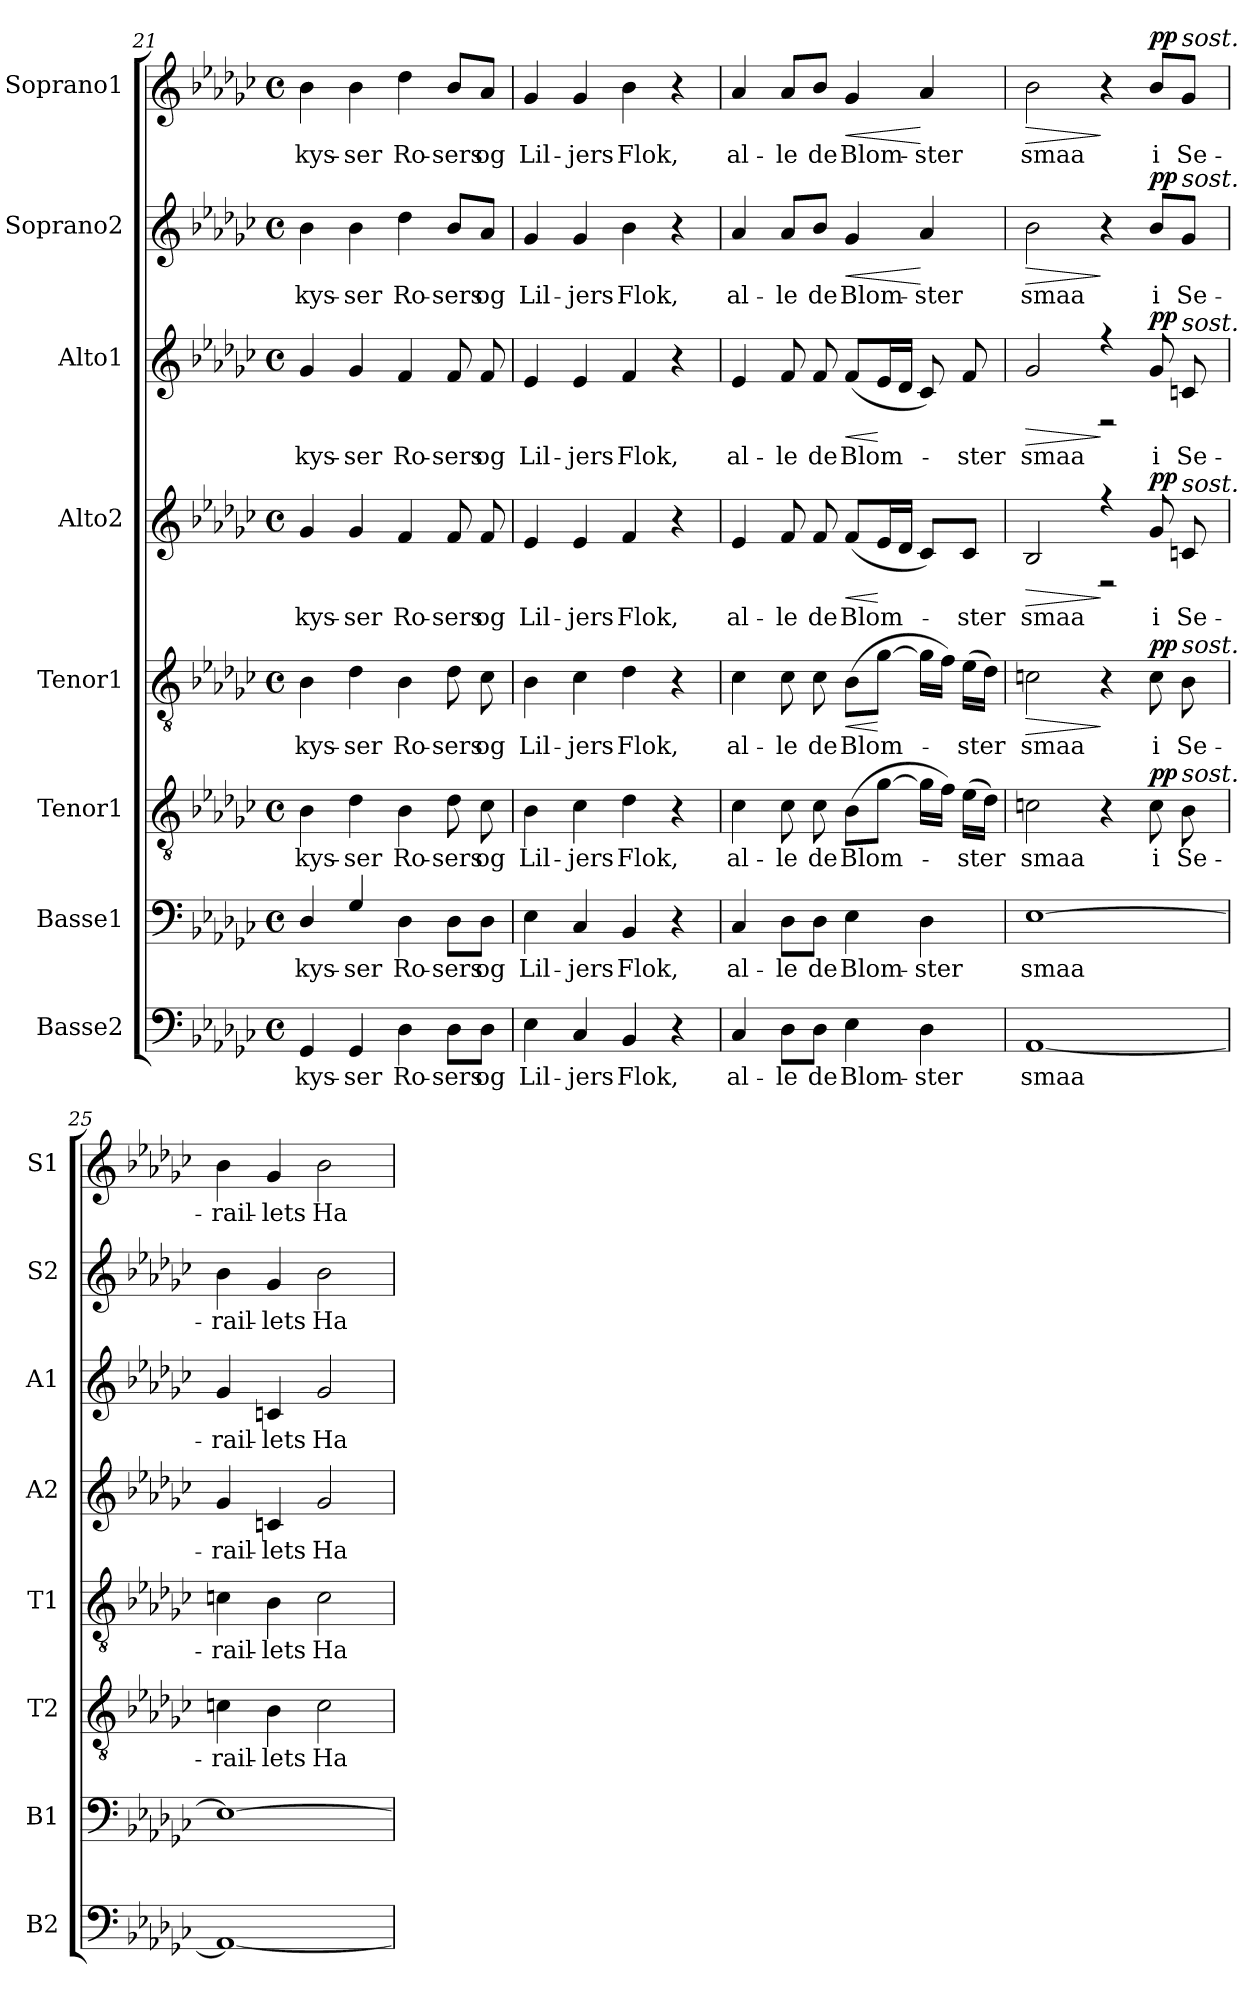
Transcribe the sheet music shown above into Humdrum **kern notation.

**kern	**text	**dynam	**kern	**text	**dynam	**kern	**text	**dynam	**kern	**text	**dynam	**kern	**text	**dynam	**kern	**text	**dynam	**kern	**text	**dynam	**kern	**text	**dynam
*part8	*part8	*part8	*part7	*part7	*part7	*part6	*part6	*part6	*part5	*part5	*part5	*part4	*part4	*part4	*part3	*part3	*part3	*part2	*part2	*part2	*part1	*part1	*part1
*staff8	*staff8	*staff8	*staff7	*staff7	*staff7	*staff6	*staff6	*staff6	*staff5	*staff5	*staff5	*staff4	*staff4	*staff4	*staff3	*staff3	*staff3	*staff2	*staff2	*staff2	*staff1	*staff1	*staff1
*I"Basse2	*	*	*I"Basse1	*	*	*I"Tenor1	*	*	*I"Tenor1	*	*	*I"Alto2	*	*	*I"Alto1	*	*	*I"Soprano2	*	*	*I"Soprano1	*	*
*I'B2	*	*	*I'B1	*	*	*I'T2	*	*	*I'T1	*	*	*I'A2	*	*	*I'A1	*	*	*I'S2	*	*	*I'S1	*	*
*clefF4	*	*	*clefF4	*	*	*clefGv2	*	*	*clefGv2	*	*	*clefG2	*	*	*clefG2	*	*	*clefG2	*	*	*clefG2	*	*
*k[b-e-a-d-g-c-]	*	*	*k[b-e-a-d-g-c-]	*	*	*k[b-e-a-d-g-c-]	*	*	*k[b-e-a-d-g-c-]	*	*	*k[b-e-a-d-g-c-]	*	*	*k[b-e-a-d-g-c-]	*	*	*k[b-e-a-d-g-c-]	*	*	*k[b-e-a-d-g-c-]	*	*
*M4/4	*	*	*M4/4	*	*	*M4/4	*	*	*M4/4	*	*	*M4/4	*	*	*M4/4	*	*	*M4/4	*	*	*M4/4	*	*
*met(c)	*	*	*met(c)	*	*	*met(c)	*	*	*met(c)	*	*	*met(c)	*	*	*met(c)	*	*	*met(c)	*	*	*met(c)	*	*
=21	=21	=21	=21	=21	=21	=21	=21	=21	=21	=21	=21	=21	=21	=21	=21	=21	=21	=21	=21	=21	=21	=21	=21
!	!LO:LY:b	!	!	!LO:LY:b	!	!	!LO:LY:b	!	!	!LO:LY:b	!	!	!LO:LY:b	!	!	!LO:LY:b	!	!	!LO:LY:b	!	!	!LO:LY:b	!
4GG-/	kys-	.	4D-/	kys-	.	4B-\	kys-	.	4B-\	kys-	.	4g-/	kys-	.	4g-/	kys-	.	4b-\	kys-	.	4b-\	kys-	.
!	!LO:LY:b	!	!	!LO:LY:b	!	!	!LO:LY:b	!	!	!LO:LY:b	!	!	!LO:LY:b	!	!	!LO:LY:b	!	!	!LO:LY:b	!	!	!LO:LY:b	!
4GG-/	-ser	.	4G-/	-ser	.	4d-\	-ser	.	4d-\	-ser	.	4g-/	-ser	.	4g-/	-ser	.	4b-\	-ser	.	4b-\	-ser	.
!	!LO:LY:b	!	!	!LO:LY:b	!	!	!LO:LY:b	!	!	!LO:LY:b	!	!	!LO:LY:b	!	!	!LO:LY:b	!	!	!LO:LY:b	!	!	!LO:LY:b	!
4D-\	Ro-	.	4D-\	Ro-	.	4B-\	Ro-	.	4B-\	Ro-	.	4f/	Ro-	.	4f/	Ro-	.	4dd-\	Ro-	.	4dd-\	Ro-	.
!	!LO:LY:b	!	!	!LO:LY:b	!	!	!LO:LY:b	!	!	!LO:LY:b	!	!	!LO:LY:b	!	!	!LO:LY:b	!	!	!LO:LY:b	!	!	!LO:LY:b	!
8D-\L	-sers	.	8D-\L	-sers	.	8d-\	-sers	.	8d-\	-sers	.	8f/	-sers	.	8f/	-sers	.	8b-/L	-sers	.	8b-/L	-sers	.
!	!LO:LY:b	!	!	!LO:LY:b	!	!	!LO:LY:b	!	!	!LO:LY:b	!	!	!LO:LY:b	!	!	!LO:LY:b	!	!	!LO:LY:b	!	!	!LO:LY:b	!
8D-\J	og	.	8D-\J	og	.	8c-\	og	.	8c-\	og	.	8f/	og	.	8f/	og	.	8a-/J	og	.	8a-/J	og	.
=22	=22	=22	=22	=22	=22	=22	=22	=22	=22	=22	=22	=22	=22	=22	=22	=22	=22	=22	=22	=22	=22	=22	=22
!	!LO:LY:b	!	!	!LO:LY:b	!	!	!LO:LY:b	!	!	!LO:LY:b	!	!	!LO:LY:b	!	!	!LO:LY:b	!	!	!LO:LY:b	!	!	!LO:LY:b	!
4E-\	Lil-	.	4E-\	Lil-	.	4B-\	Lil-	.	4B-\	Lil-	.	4e-/	Lil-	.	4e-/	Lil-	.	4g-/	Lil-	.	4g-/	Lil-	.
!	!LO:LY:b	!	!	!LO:LY:b	!	!	!LO:LY:b	!	!	!LO:LY:b	!	!	!LO:LY:b	!	!	!LO:LY:b	!	!	!LO:LY:b	!	!	!LO:LY:b	!
4C-/	-jers	.	4C-/	-jers	.	4c-\	-jers	.	4c-\	-jers	.	4e-/	-jers	.	4e-/	-jers	.	4g-/	-jers	.	4g-/	-jers	.
!	!LO:LY:b	!	!	!LO:LY:b	!	!	!LO:LY:b	!	!	!LO:LY:b	!	!	!LO:LY:b	!	!	!LO:LY:b	!	!	!LO:LY:b	!	!	!LO:LY:b	!
4BB-/	Flok,	.	4BB-/	Flok,	.	4d-\	Flok,	.	4d-\	Flok,	.	4f/	Flok,	.	4f/	Flok,	.	4b-\	Flok,	.	4b-\	Flok,	.
4r	.	.	4r	.	.	4r	.	.	4r	.	.	4r	.	.	4r	.	.	4r	.	.	4r	.	.
=23	=23	=23	=23	=23	=23	=23	=23	=23	=23	=23	=23	=23	=23	=23	=23	=23	=23	=23	=23	=23	=23	=23	=23
!	!LO:LY:b	!	!	!LO:LY:b	!	!	!LO:LY:b	!	!	!LO:LY:b	!	!	!LO:LY:b	!	!	!LO:LY:b	!	!	!LO:LY:b	!	!	!LO:LY:b	!
4C-/	al-	.	4C-/	al-	.	4c-\	al-	.	4c-\	al-	.	4e-/	al-	.	4e-/	al-	.	4a-/	al-	.	4a-/	al-	.
!	!LO:LY:b	!	!	!LO:LY:b	!	!	!LO:LY:b	!	!	!LO:LY:b	!	!	!LO:LY:b	!	!	!LO:LY:b	!	!	!LO:LY:b	!	!	!LO:LY:b	!
8D-\L	-le	.	8D-\L	-le	.	8c-\	-le	.	8c-\	-le	.	8f/	-le	.	8f/	-le	.	8a-/L	-le	.	8a-/L	-le	.
!	!LO:LY:b	!	!	!LO:LY:b	!	!	!LO:LY:b	!LO:DY:a	!	!LO:LY:b	!LO:DY:a	!	!LO:LY:b	!	!	!LO:LY:b	!	!	!LO:LY:b	!	!	!LO:LY:b	!
8D-\J	de	.	8D-\J	de	.	8c-\	de	other-dynamics	8c-\	de	other-dynamics	8f/	de	.	8f/	de	.	8b-/J	de	.	8b-/J	de	.
!	!LO:LY:b	!LO:DY:a	!	!LO:LY:b	!LO:DY:a	!	!LO:LY:b	!	!	!LO:LY:b	!LO:HP:b	!	!LO:LY:b	!LO:HP:b	!	!LO:LY:b	!LO:HP:b	!	!LO:LY:b	!LO:HP:b	!	!LO:LY:b	!LO:HP:b
!	!	!	!	!	!	!	!	!	!	!	!	!	!	!LO:DY:n=1:a	!	!	!LO:DY:n=1:a	!	!	!LO:DY:n=1:a	!	!	!LO:DY:n=1:a
4E-\	Blom-	other-dynamics	4E-\	Blom-	other-dynamics	(>8B-\L	Blom-	.	(>8B-\L	Blom-	<	(8f/L	Blom-	< other-dynamics	(8f/L	Blom-	< other-dynamics	4g-/	Blom-	< other-dynamics	4g-/	Blom-	< other-dynamics
.	.	.	.	.	.	[8g-\J	.	.	[8g-\J	.	[	16e-/L	.	[	16e-/L	.	[	.	.	.	.	.	.
.	.	.	.	.	.	.	.	.	.	.	.	16d-/JJ	.	.	16d-/JJ	.	.	.	.	.	.	.	.
!	!LO:LY:b	!	!	!LO:LY:b	!	!	!	!	!	!	!	!	!	!	!	!	!	!	!LO:LY:b	!	!	!LO:LY:b	!
4D-\	-ster	.	4D-\	-ster	.	16g-\LL]	.	.	16g-\LL]	.	.	8c-/L)	.	.	8c-/)	.	.	4a-/	-ster	[	4a-/	-ster	[
.	.	.	.	.	.	16f\JJ)	.	.	16f\JJ)	.	.	.	.	.	.	.	.	.	.	.	.	.	.
!	!	!	!	!	!	!	!LO:LY:b	!	!	!LO:LY:b	!	!	!LO:LY:b	!	!	!LO:LY:b	!	!	!	!	!	!	!
.	.	.	.	.	.	(>16e-\LL	-ster	.	(>16e-\LL	-ster	.	8c-/J	-ster	.	8f/	-ster	.	.	.	.	.	.	.
.	.	.	.	.	.	16d-\JJ)	.	.	16d-\JJ)	.	.	.	.	.	.	.	.	.	.	.	.	.	.
=24	=24	=24	=24	=24	=24	=24	=24	=24	=24	=24	=24	=24	=24	=24	=24	=24	=24	=24	=24	=24	=24	=24	=24
!	!LO:LY:b	!	!	!LO:LY:b	!	!	!LO:LY:b	!	!	!LO:LY:b	!LO:HP:b	!	!LO:LY:b	!LO:HP:b	!	!LO:LY:b	!LO:HP:b	!	!LO:LY:b	!LO:HP:b	!	!LO:LY:b	!LO:HP:b
*	*	*	*	*	*	*	*	*	*	*	*	*^	*	*	*^	*	*	*	*	*	*	*	*
[1AA-	smaa	.	[1E-	smaa	.	2cn\	smaa	.	2cn\	smaa	>	2B-/	2ryy	smaa	>	2g-/	2ryy	smaa	>	2b-\	smaa	>	2b-\	smaa	>
.	.	.	.	.	.	4r	.	.	4r	.	]	4r	2r	.	]	4r	2r	.	]	4r	.	]	4r	.	]
!	!	!	!	!	!	!	!LO:LY:b	!LO:DY:a	!	!LO:LY:b	!LO:DY:a	!	!	!LO:LY:b	!LO:DY:a	!	!	!LO:LY:b	!LO:DY:a	!	!LO:LY:b	!LO:DY:a	!	!LO:LY:b	!LO:DY:a
.	.	.	.	.	.	8c\	i	pp	8c\	i	pp	8g-/	.	i	pp	8g-/	.	i	pp	8b-/L	i	pp	8b-/L	i	pp
!	!	!	!	!	!	!	!	!	!	!	!	!	!	!	!	!	!	!	!	!	!	!	!LO:TX:a:i:t=sost.	!	!
!	!	!	!	!	!	!	!	!	!	!	!	!	!	!	!	!	!	!	!	!LO:TX:a:i:t=sost.	!	!	!	!	!
!	!	!	!	!	!	!	!	!	!	!	!	!	!	!	!	!LO:TX:a:i:t=sost.	!	!	!	!	!	!	!	!	!
!	!	!	!	!	!	!	!	!	!	!	!	!LO:TX:a:i:t=sost.	!	!	!	!	!	!	!	!	!	!	!	!	!
!	!	!	!	!	!	!	!	!	!LO:TX:a:i:t=sost.	!	!	!	!	!	!	!	!	!	!	!	!	!	!	!	!
!	!	!	!	!	!	!LO:TX:a:i:t=sost.	!	!	!	!	!	!	!	!	!	!	!	!	!	!	!	!	!	!	!
!	!	!	!	!	!	!	!LO:LY:b	!	!	!LO:LY:b	!	!	!	!LO:LY:b	!	!	!	!LO:LY:b	!	!	!LO:LY:b	!	!	!LO:LY:b	!
.	.	.	.	.	.	8B-\	Se-	.	8B-\	Se-	.	8cn/	.	Se-	.	8cn/	.	Se-	.	8g-/J	Se-	.	8g-/J	Se-	.
*	*	*	*	*	*	*	*	*	*	*	*	*v	*v	*	*	*	*	*	*	*	*	*	*	*	*
*	*	*	*	*	*	*	*	*	*	*	*	*	*	*	*v	*v	*	*	*	*	*	*	*	*
=25	=25	=25	=25	=25	=25	=25	=25	=25	=25	=25	=25	=25	=25	=25	=25	=25	=25	=25	=25	=25	=25	=25	=25
!	!	!	!	!	!	!	!LO:LY:b	!	!	!LO:LY:b	!	!	!LO:LY:b	!	!	!LO:LY:b	!	!	!LO:LY:b	!	!	!LO:LY:b	!
1AA-_	.	.	1E-_	.	.	4cn\	-rail-	.	4cn\	-rail-	.	4g-/	-rail-	.	4g-/	-rail-	.	4b-\	-rail-	.	4b-\	-rail-	.
!	!	!	!	!	!	!	!LO:LY:b	!	!	!LO:LY:b	!	!	!LO:LY:b	!	!	!LO:LY:b	!	!	!LO:LY:b	!	!	!LO:LY:b	!
.	.	.	.	.	.	4B-\	-lets	.	4B-\	-lets	.	4cn/	-lets	.	4cn/	-lets	.	4g-/	-lets	.	4g-/	-lets	.
!	!	!	!	!	!	!	!LO:LY:b	!	!	!LO:LY:b	!	!	!LO:LY:b	!	!	!LO:LY:b	!	!	!LO:LY:b	!	!	!LO:LY:b	!
.	.	.	.	.	.	2c\	Ha-	.	2c\	Ha-	.	2g-/	Ha-	.	2g-/	Ha-	.	2b-\	Ha-	.	2b-\	Ha-	.
=	=	=	=	=	=	=	=	=	=	=	=	=	=	=	=	=	=	=	=	=	=	=	=
*-	*-	*-	*-	*-	*-	*-	*-	*-	*-	*-	*-	*-	*-	*-	*-	*-	*-	*-	*-	*-	*-	*-	*-
